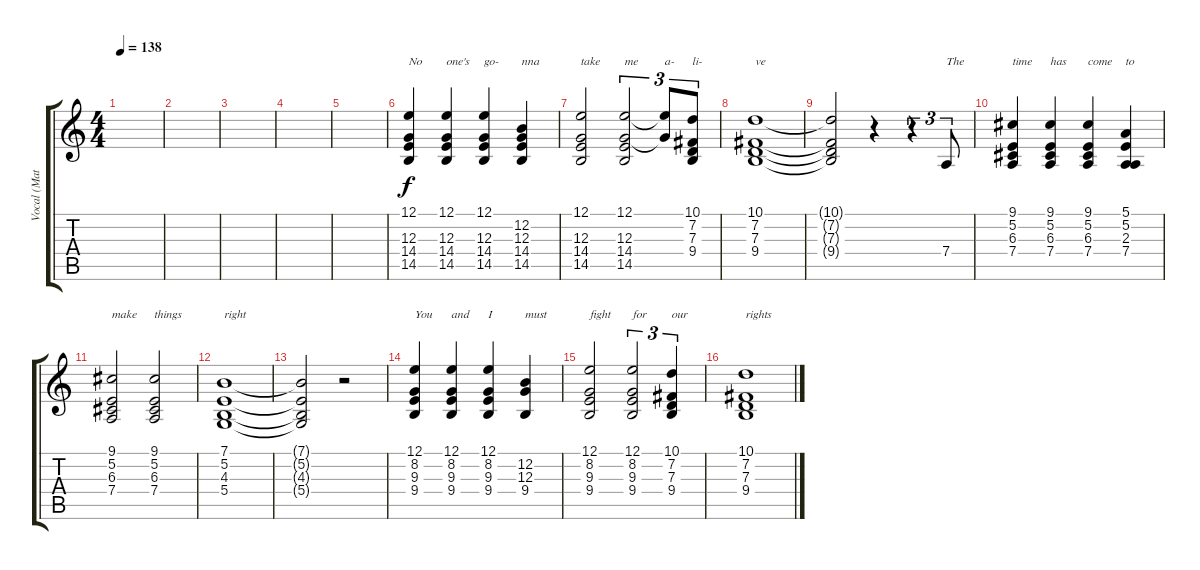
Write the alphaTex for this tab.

\track ("Vocal (Matt,Chris y Morgan)" "Vocal (Mat") {instrument flute}
\staff {score tabs}
\tuning (E4 B3 G3 D3 A2 E2) {hide}
\ts (4 4)
\tempo 138
\clef g2
\ks c
|
|
|
|
|
(12.1 12.3 14.4 14.5).4{txt "No"} (12.1 12.3 14.4 14.5).4{txt "one's"} (12.1 12.3 14.4 14.5).4{txt "go-"} (12.2 12.3 14.4 14.5).4{txt "nna"} |
(12.1 12.3 14.4 14.5).2{txt "take"} (12.1 12.3 14.4 14.5).2{tu (3 2) txt "me"} (12.1{t} 12.3{t}).8{tu (3 2) txt "a-"} (10.1 7.2 7.3 9.4).8{tu (3 2) txt "li-"} |
(10.1 7.2 7.3 9.4).1{txt "ve"} |
(10.1{t} 7.2{t} 7.3{t} 9.4{t}).2 r.4 r.4{tu (3 2)} 7.4.8{tu (3 2) txt "The"} |
(9.1 5.2 6.3 7.4).4{txt "time"} (9.1 5.2 6.3 7.4).4{txt "has"} (9.1 5.2 6.3 7.4).4{txt "come"} (5.1 5.2 2.3 7.4).4{txt "to"} |
(9.1 5.2 6.3 7.4).2{txt "make"} (9.1 5.2 6.3 7.4).2{txt "things"} |
(7.1 5.2 4.3 5.4).1{txt "right"} |
(7.1{t} 5.2{t} 4.3{t} 5.4{t}).2 r.2 |
(12.1 8.2 9.3 9.4).4{txt "You"} (12.1 8.2 9.3 9.4).4{txt "and"} (12.1 8.2 9.3 9.4).4{txt "I"} (12.2 12.3 9.4).4{txt "must"} |
(12.1 8.2 9.3 9.4).2{txt "fight"} (12.1 8.2 9.3 9.4).2{tu (3 2) txt "for"} (10.1 7.2 7.3 9.4).4{tu (3 2) txt "our"} |
(10.1 7.2 7.3 9.4).1{txt "rights"}
